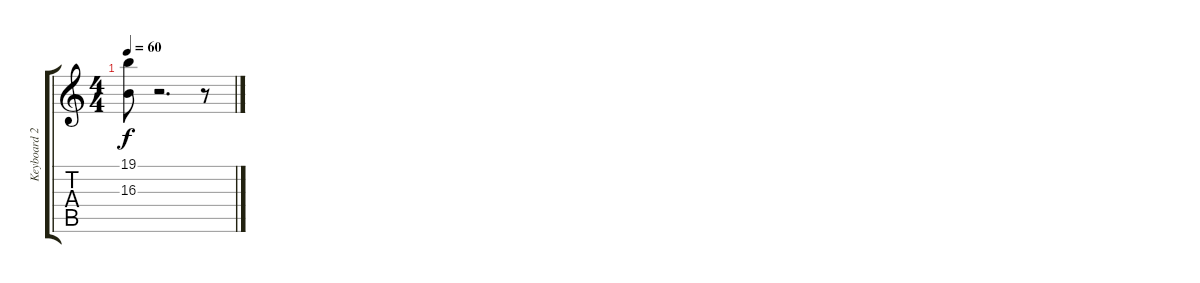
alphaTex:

\track ("Keyboard 2" "Keyboard 2") {instrument lead2sawtooth}
\staff {score tabs}
\tuning (E4 B3 G3 D3 A2 E2) {hide}
\ts (4 4)
\tempo 60
\clef g2
\ks c
(19.1 16.3).8{dy f} r.2{d} r.8
